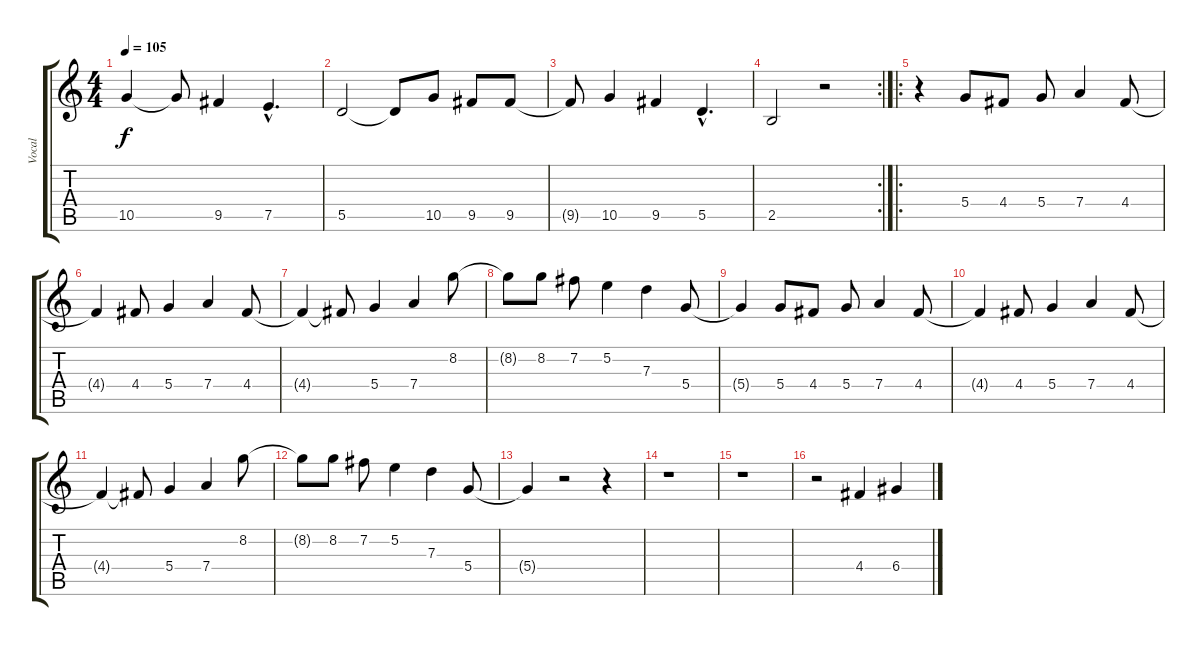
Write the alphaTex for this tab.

\track ("Vocal" "Vocal") {instrument synthvoice}
\staff {score tabs}
\tuning (E5 B4 G4 D4 A3 E3) {hide}
\ts (4 4)
\tempo 105
\clef g2
\ks c
10.5.4{dy f} 10.5{t}.8 9.5.4 7.5{hac}.4{d} |
5.5.2 5.5{t}.8 10.5.8 9.5.8 9.5.8 |
9.5{t}.8 10.5.4 9.5.4 5.5{hac}.4{d} |
\rc 2
2.5.2 r.2 |
\ro
r.4 5.4.8 4.4.8 5.4.8 7.4.4 4.4.8 |
4.4{t}.4 4.4.8 5.4.4 7.4.4 4.4.8 |
4.4{t}.4 4.4{t}.8 5.4.4 7.4.4 8.2.8 |
8.2{t}.8 8.2.8 7.2.8 5.2.4 7.3.4 5.4.8 |
5.4{t}.4 5.4.8 4.4.8 5.4.8 7.4.4 4.4.8 |
4.4{t}.4 4.4.8 5.4.4 7.4.4 4.4.8 |
4.4{t}.4 4.4{t}.8 5.4.4 7.4.4 8.2.8 |
8.2{t}.8 8.2.8 7.2.8 5.2.4 7.3.4 5.4.8 |
5.4{t}.4 r.2 r.4 |
r.1 |
r.1 |
r.2 4.4.4 6.4.4
